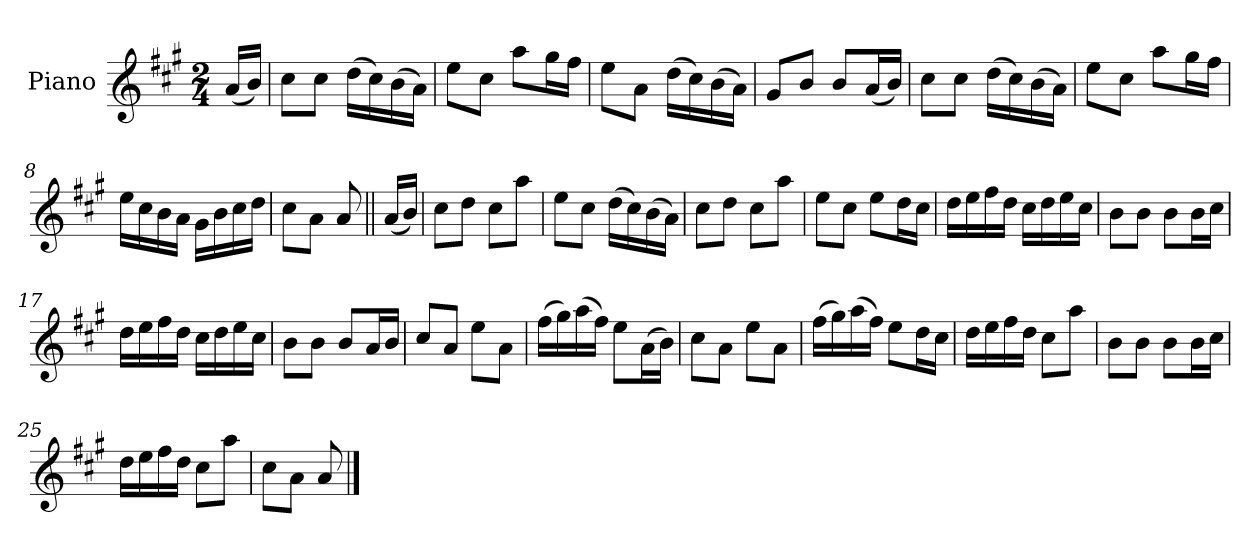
**kern
*part1
*staff1
*I"Piano
*I'Pno.
*clefG2
*k[f#c#g#]
*M2/4
=1
(<16a/LL
16b/JJ)
=2
8cc#\L
8cc#\J
(>16dd\LL
16cc#\)
(>16b\
16a\JJ)
=3
8ee\L
8cc#\J
8aa\L
16gg#\L
16ff#\JJ
=4
8ee\L
8a\J
(>16dd\LL
16cc#\)
(>16b\
16a\JJ)
=5
8g#/L
8b/J
8b/L
(<16a/L
16b/JJ)
=6
8cc#\L
8cc#\J
(>16dd\LL
16cc#\)
(>16b\
16a\JJ)
=7
8ee\L
8cc#\J
8aa\L
16gg#\L
16ff#\JJ
!!LO:LB:g=z
=8
16ee\LL
16cc#\
16b\
16a\JJ
16g#\LL
16b\
16cc#\
16dd\JJ
=9
8cc#\L
8a\J
8a/
=10||
(<16a/LL
16b/JJ)
=11
8cc#\L
8dd\J
8cc#\L
8aa\J
=12
8ee\L
8cc#\J
(>16dd\LL
16cc#\)
(>16b\
16a\JJ)
=13
8cc#\L
8dd\J
8cc#\L
8aa\J
=14
8ee\L
8cc#\J
8ee\L
16dd\L
16cc#\JJ
!!LO:LB:g=z
=15
16dd\LL
16ee\
16ff#\
16dd\JJ
16cc#\LL
16dd\
16ee\
16cc#\JJ
=16
8b\L
8b\J
8b\L
16b\L
16cc#\JJ
=17
16dd\LL
16ee\
16ff#\
16dd\JJ
16cc#\LL
16dd\
16ee\
16cc#\JJ
=18
8b\L
8b\J
8b/L
16a/L
16b/JJ
=19
8cc#/L
8a/J
8ee\L
8a\J
=20
(>16ff#\LL
16gg#\)
(>16aa\
16ff#\JJ)
8ee\L
(>16a\L
16b\JJ)
!!LO:LB:g=z
=21
8cc#\L
8a\J
8ee\L
8a\J
=22
(>16ff#\LL
16gg#\)
(>16aa\
16ff#\JJ)
8ee\L
16dd\L
16cc#\JJ
=23
16dd\LL
16ee\
16ff#\
16dd\JJ
8cc#\L
8aa\J
=24
8b\L
8b\J
8b\L
16b\L
16cc#\JJ
=25
16dd\LL
16ee\
16ff#\
16dd\JJ
8cc#\L
8aa\J
=26
8cc#\L
8a\J
8a/
==
*-
